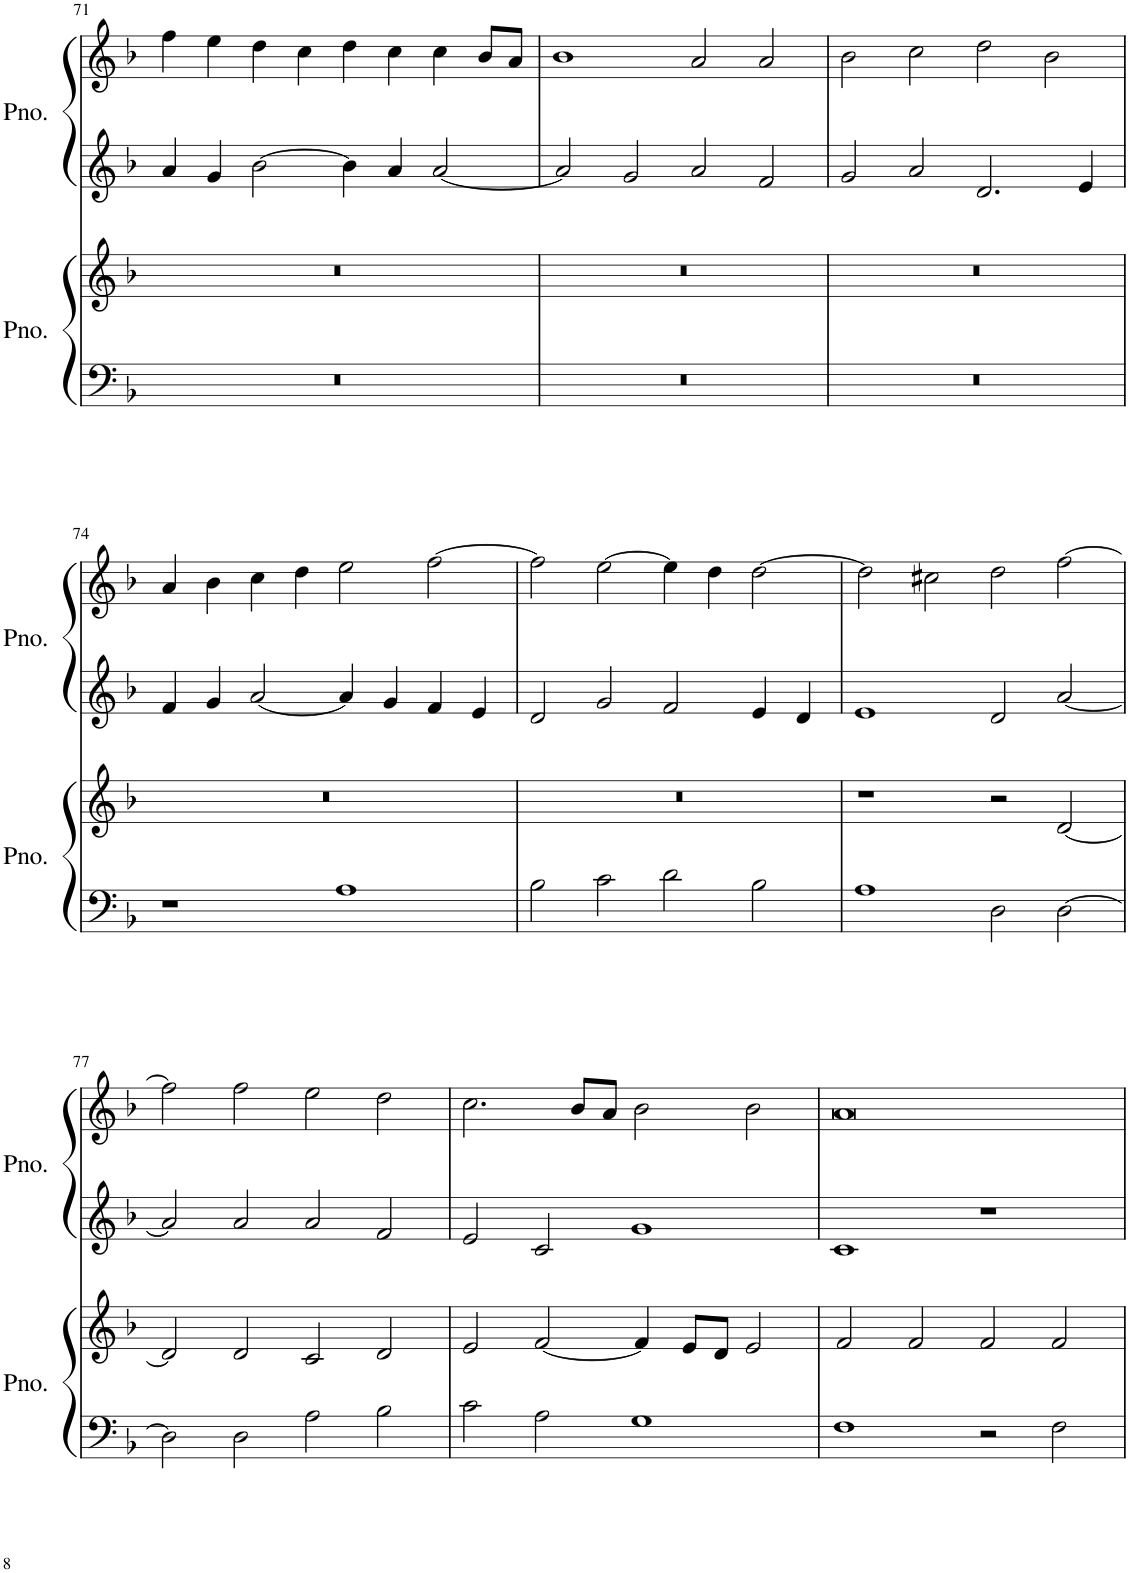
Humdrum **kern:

**kern	**kern	**kern	**kern
*part2	*part2	*part1	*part1
*staff4	*staff3	*staff2	*staff1
*I"Piano	*	*I"Piano	*
*I'Pno.	*	*I'Pno.	*
!!LO:PB:g=z
*clefF4	*clefG2	*clefG2	*clefG2
*k[b-]	*k[b-]	*k[b-]	*k[b-]
*M4/2	*M4/2	*M4/2	*M4/2
=71	=71	=71	=71
0r	0r	4a/	4ff\
.	.	4g/	4ee\
.	.	[2b-\	4dd\
.	.	.	4cc\
.	.	4b-\]	4dd\
.	.	4a/	4cc\
.	.	[2a/	4cc\
.	.	.	8b-/L
.	.	.	8a/J
=72	=72	=72	=72
0r	0r	2a/]	1b-
.	.	2g/	.
.	.	2a/	2a/
.	.	2f/	2a/
=73	=73	=73	=73
0r	0r	2g/	2b-\
.	.	2a/	2cc\
.	.	2.d/	2dd\
.	.	.	2b-\
.	.	4e/	.
!!LO:LB:g=z
=74	=74	=74	=74
1r	0r	4f/	4a/
.	.	4g/	4b-\
.	.	[2a/	4cc\
.	.	.	4dd\
1A	.	4a/]	2ee\
.	.	4g/	.
.	.	4f/	[2ff\
.	.	4e/	.
=75	=75	=75	=75
2B-\	0r	2d/	2ff\]
2c\	.	2g/	[2ee\
2d\	.	2f/	4ee\]
.	.	.	4dd\
2B-\	.	4e/	[2dd\
.	.	4d/	.
=76	=76	=76	=76
1A	1r	1e	2dd\]
.	.	.	2cc#X\
2D\	2r	2d/	2dd\
[2D\	[2d/	[2a/	[2ff\
!!LO:LB:g=z
=77	=77	=77	=77
2D\]	2d/]	2a/]	2ff\]
2D\	2d/	2a/	2ff\
2A\	2c/	2a/	2ee\
2B-\	2d/	2f/	2dd\
=78	=78	=78	=78
2c\	2e/	2e/	2.cc\
2A\	[2f/	2c/	.
.	.	.	8b-/L
.	.	.	8a/J
1G	4f/]	1g	2b-\
.	8e/L	.	.
.	8d/J	.	.
.	2e/	.	2b-\
=79	=79	=79	=79
1F	2f/	1c	0a
.	2f/	.	.
2r	2f/	1r	.
2F\	2f/	.	.
=	=	=	=
*-	*-	*-	*-
